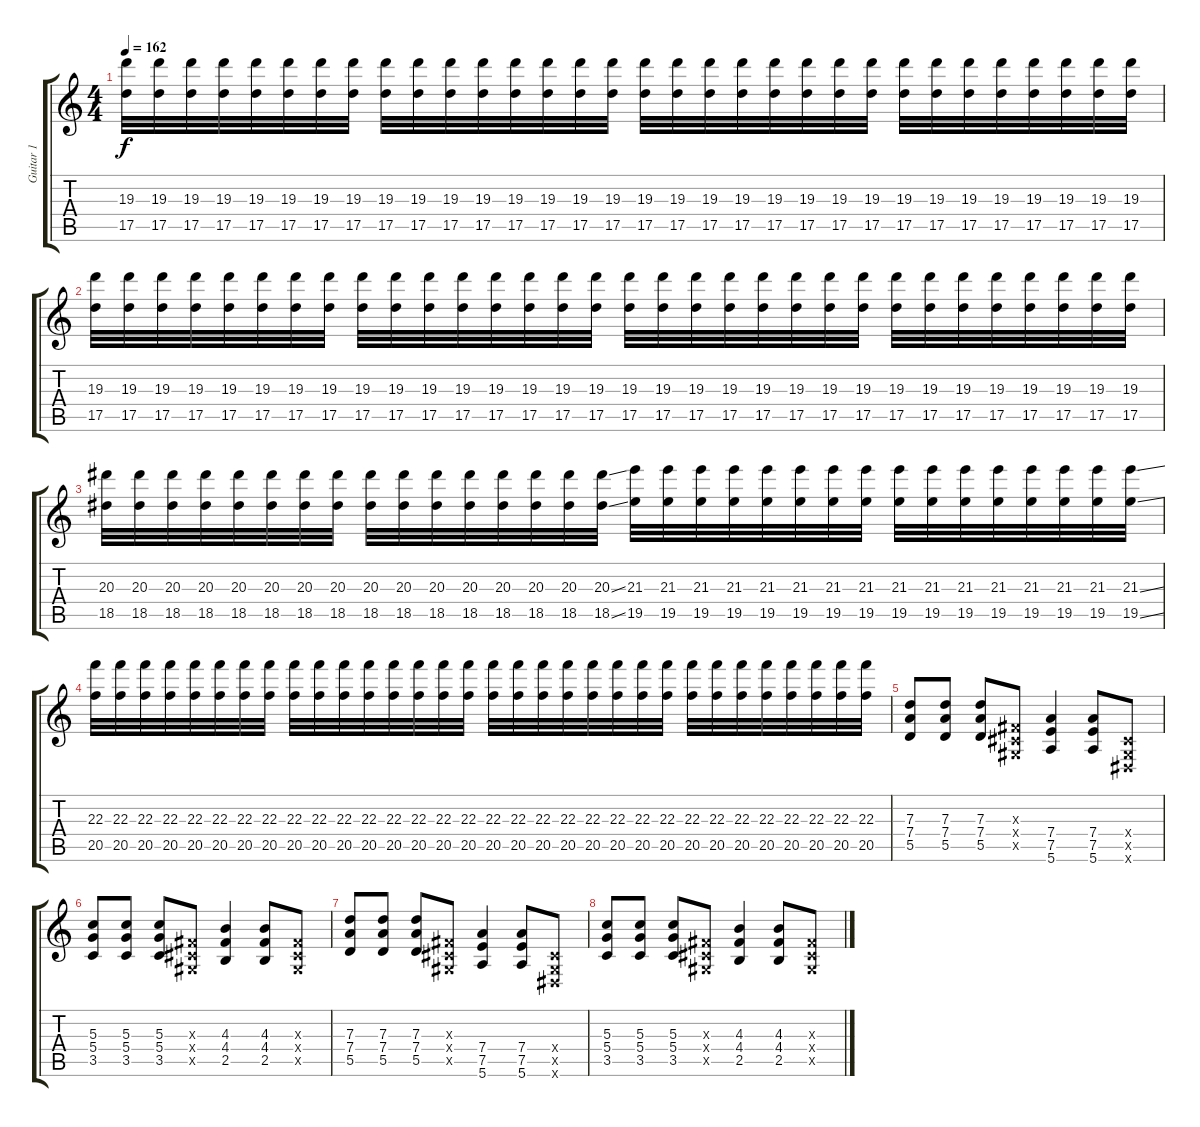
\track ("Guitar 1" "Guitar 1") {instrument distortionguitar}
\staff {score tabs}
\tuning (E4 B3 G3 D3 A2 E2) {hide}
\ts (4 4)
\tempo 162
\clef g2
\ks c
(19.3 17.5).32{dy f} (19.3 17.5).32 (19.3 17.5).32 (19.3 17.5).32 (19.3 17.5).32 (19.3 17.5).32 (19.3 17.5).32 (19.3 17.5).32 (19.3 17.5).32 (19.3 17.5).32 (19.3 17.5).32 (19.3 17.5).32 (19.3 17.5).32 (19.3 17.5).32 (19.3 17.5).32 (19.3 17.5).32 (19.3 17.5).32 (19.3 17.5).32 (19.3 17.5).32 (19.3 17.5).32 (19.3 17.5).32 (19.3 17.5).32 (19.3 17.5).32 (19.3 17.5).32 (19.3 17.5).32 (19.3 17.5).32 (19.3 17.5).32 (19.3 17.5).32 (19.3 17.5).32 (19.3 17.5).32 (19.3 17.5).32 (19.3 17.5).32 |
(19.3 17.5).32 (19.3 17.5).32 (19.3 17.5).32 (19.3 17.5).32 (19.3 17.5).32 (19.3 17.5).32 (19.3 17.5).32 (19.3 17.5).32 (19.3 17.5).32 (19.3 17.5).32 (19.3 17.5).32 (19.3 17.5).32 (19.3 17.5).32 (19.3 17.5).32 (19.3 17.5).32 (19.3 17.5).32 (19.3 17.5).32 (19.3 17.5).32 (19.3 17.5).32 (19.3 17.5).32 (19.3 17.5).32 (19.3 17.5).32 (19.3 17.5).32 (19.3 17.5).32 (19.3 17.5).32 (19.3 17.5).32 (19.3 17.5).32 (19.3 17.5).32 (19.3 17.5).32 (19.3 17.5).32 (19.3 17.5).32 (19.3 17.5).32 |
(20.3 18.5).32 (20.3 18.5).32 (20.3 18.5).32 (20.3 18.5).32 (20.3 18.5).32 (20.3 18.5).32 (20.3 18.5).32 (20.3 18.5).32 (20.3 18.5).32 (20.3 18.5).32 (20.3 18.5).32 (20.3 18.5).32 (20.3 18.5).32 (20.3 18.5).32 (20.3 18.5).32 (20.3{ss} 18.5{ss}).32 (21.3 19.5).32 (21.3 19.5).32 (21.3 19.5).32 (21.3 19.5).32 (21.3 19.5).32 (21.3 19.5).32 (21.3 19.5).32 (21.3 19.5).32 (21.3 19.5).32 (21.3 19.5).32 (21.3 19.5).32 (21.3 19.5).32 (21.3 19.5).32 (21.3 19.5).32 (21.3 19.5).32 (21.3{ss} 19.5{ss}).32 |
(22.3 20.5).32 (22.3 20.5).32 (22.3 20.5).32 (22.3 20.5).32 (22.3 20.5).32 (22.3 20.5).32 (22.3 20.5).32 (22.3 20.5).32 (22.3 20.5).32 (22.3 20.5).32 (22.3 20.5).32 (22.3 20.5).32 (22.3 20.5).32 (22.3 20.5).32 (22.3 20.5).32 (22.3 20.5).32 (22.3 20.5).32 (22.3 20.5).32 (22.3 20.5).32 (22.3 20.5).32 (22.3 20.5).32 (22.3 20.5).32 (22.3 20.5).32 (22.3 20.5).32 (22.3 20.5).32 (22.3 20.5).32 (22.3 20.5).32 (22.3 20.5).32 (22.3 20.5).32 (22.3 20.5).32 (22.3 20.5).32 (22.3 20.5).32 |
(7.3 7.4 5.5).8 (7.3 7.4 5.5).8 (7.3 7.4 5.5).8 (-1.3{x} -1.4{x} -1.5{x}).8 (7.4 7.5 5.6).4 (7.4 7.5 5.6).8 (-1.4{x} -1.5{x} -1.6{x}).8 |
(5.3 5.4 3.5).8 (5.3 5.4 3.5).8 (5.3 5.4 3.5).8 (-1.3{x} -1.4{x} -1.5{x}).8 (4.3 4.4 2.5).4 (4.3 4.4 2.5).8 (-1.3{x} -1.4{x} -1.5{x}).8 |
(7.3 7.4 5.5).8 (7.3 7.4 5.5).8 (7.3 7.4 5.5).8 (-1.3{x} -1.4{x} -1.5{x}).8 (7.4 7.5 5.6).4 (7.4 7.5 5.6).8 (-1.4{x} -1.5{x} -1.6{x}).8 |
(5.3 5.4 3.5).8 (5.3 5.4 3.5).8 (5.3 5.4 3.5).8 (-1.3{x} -1.4{x} -1.5{x}).8 (4.3 4.4 2.5).4 (4.3 4.4 2.5).8 (-1.3{x} -1.4{x} -1.5{x}).8
